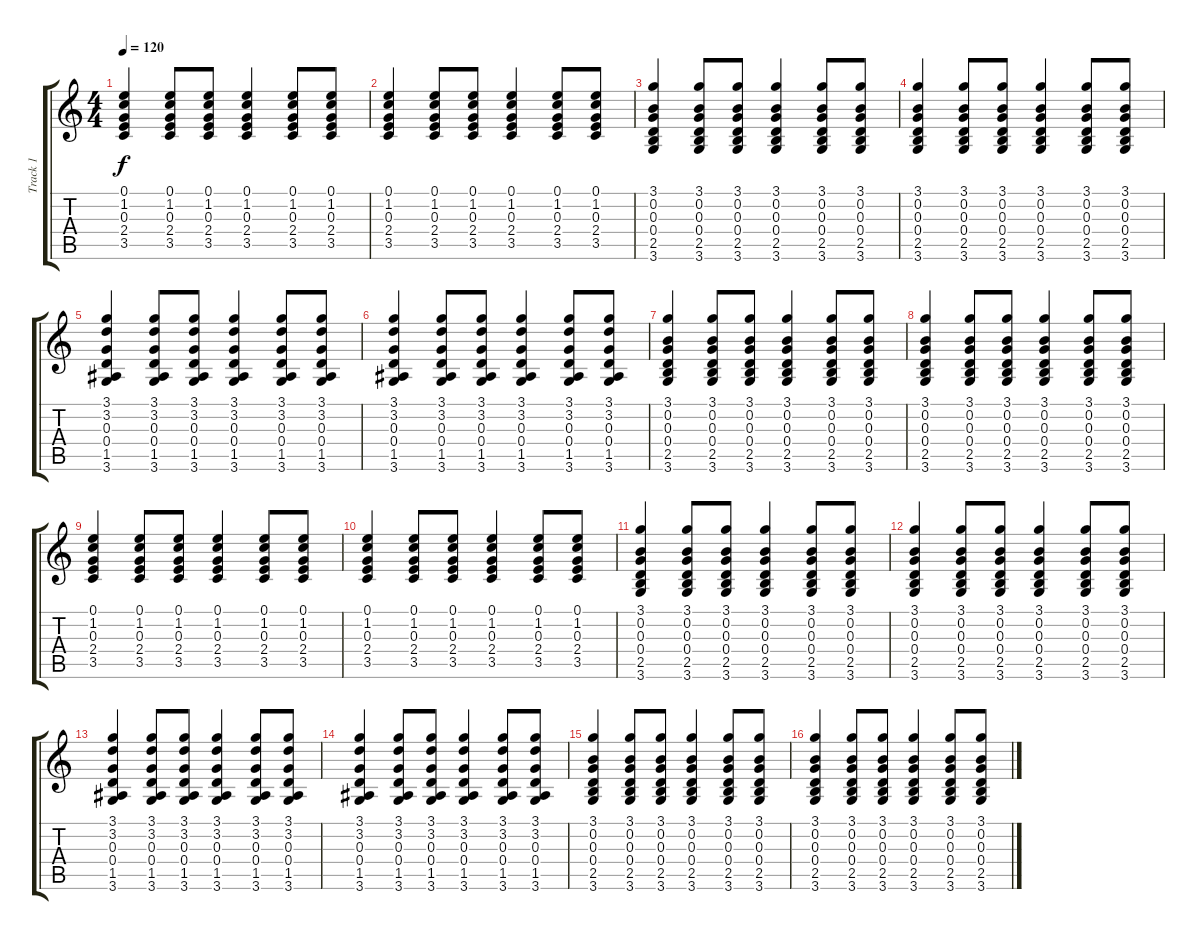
\track ("Track 1" "Track 1") {instrument acousticguitarnylon}
\staff {score tabs}
\tuning (E4 B3 G3 D3 A2 E2) {hide}
\ts (4 4)
\tempo 120
\clef g2
\ks c
(0.1 1.2 0.3 2.4 3.5).4{dy f instrument acousticguitarnylon} (0.1 1.2 0.3 2.4 3.5).8 (0.1 1.2 0.3 2.4 3.5).8 (0.1 1.2 0.3 2.4 3.5).4 (0.1 1.2 0.3 2.4 3.5).8 (0.1 1.2 0.3 2.4 3.5).8 |
(0.1 1.2 0.3 2.4 3.5).4 (0.1 1.2 0.3 2.4 3.5).8 (0.1 1.2 0.3 2.4 3.5).8 (0.1 1.2 0.3 2.4 3.5).4 (0.1 1.2 0.3 2.4 3.5).8 (0.1 1.2 0.3 2.4 3.5).8 |
(3.1 0.2 0.3 0.4 2.5 3.6).4 (3.1 0.2 0.3 0.4 2.5 3.6).8 (3.1 0.2 0.3 0.4 2.5 3.6).8 (3.1 0.2 0.3 0.4 2.5 3.6).4 (3.1 0.2 0.3 0.4 2.5 3.6).8 (3.1 0.2 0.3 0.4 2.5 3.6).8 |
(3.1 0.2 0.3 0.4 2.5 3.6).4 (3.1 0.2 0.3 0.4 2.5 3.6).8 (3.1 0.2 0.3 0.4 2.5 3.6).8 (3.1 0.2 0.3 0.4 2.5 3.6).4 (3.1 0.2 0.3 0.4 2.5 3.6).8 (3.1 0.2 0.3 0.4 2.5 3.6).8 |
(3.1 3.2 0.3 0.4 1.5 3.6).4 (3.1 3.2 0.3 0.4 1.5 3.6).8 (3.1 3.2 0.3 0.4 1.5 3.6).8 (3.1 3.2 0.3 0.4 1.5 3.6).4 (3.1 3.2 0.3 0.4 1.5 3.6).8 (3.1 3.2 0.3 0.4 1.5 3.6).8 |
(3.1 3.2 0.3 0.4 1.5 3.6).4 (3.1 3.2 0.3 0.4 1.5 3.6).8 (3.1 3.2 0.3 0.4 1.5 3.6).8 (3.1 3.2 0.3 0.4 1.5 3.6).4 (3.1 3.2 0.3 0.4 1.5 3.6).8 (3.1 3.2 0.3 0.4 1.5 3.6).8 |
(3.1 0.2 0.3 0.4 2.5 3.6).4 (3.1 0.2 0.3 0.4 2.5 3.6).8 (3.1 0.2 0.3 0.4 2.5 3.6).8 (3.1 0.2 0.3 0.4 2.5 3.6).4 (3.1 0.2 0.3 0.4 2.5 3.6).8 (3.1 0.2 0.3 0.4 2.5 3.6).8 |
(3.1 0.2 0.3 0.4 2.5 3.6).4 (3.1 0.2 0.3 0.4 2.5 3.6).8 (3.1 0.2 0.3 0.4 2.5 3.6).8 (3.1 0.2 0.3 0.4 2.5 3.6).4 (3.1 0.2 0.3 0.4 2.5 3.6).8 (3.1 0.2 0.3 0.4 2.5 3.6).8 |
(0.1 1.2 0.3 2.4 3.5).4 (0.1 1.2 0.3 2.4 3.5).8 (0.1 1.2 0.3 2.4 3.5).8 (0.1 1.2 0.3 2.4 3.5).4 (0.1 1.2 0.3 2.4 3.5).8 (0.1 1.2 0.3 2.4 3.5).8 |
(0.1 1.2 0.3 2.4 3.5).4 (0.1 1.2 0.3 2.4 3.5).8 (0.1 1.2 0.3 2.4 3.5).8 (0.1 1.2 0.3 2.4 3.5).4 (0.1 1.2 0.3 2.4 3.5).8 (0.1 1.2 0.3 2.4 3.5).8 |
(3.1 0.2 0.3 0.4 2.5 3.6).4 (3.1 0.2 0.3 0.4 2.5 3.6).8 (3.1 0.2 0.3 0.4 2.5 3.6).8 (3.1 0.2 0.3 0.4 2.5 3.6).4 (3.1 0.2 0.3 0.4 2.5 3.6).8 (3.1 0.2 0.3 0.4 2.5 3.6).8 |
(3.1 0.2 0.3 0.4 2.5 3.6).4 (3.1 0.2 0.3 0.4 2.5 3.6).8 (3.1 0.2 0.3 0.4 2.5 3.6).8 (3.1 0.2 0.3 0.4 2.5 3.6).4 (3.1 0.2 0.3 0.4 2.5 3.6).8 (3.1 0.2 0.3 0.4 2.5 3.6).8 |
(3.1 3.2 0.3 0.4 1.5 3.6).4 (3.1 3.2 0.3 0.4 1.5 3.6).8 (3.1 3.2 0.3 0.4 1.5 3.6).8 (3.1 3.2 0.3 0.4 1.5 3.6).4 (3.1 3.2 0.3 0.4 1.5 3.6).8 (3.1 3.2 0.3 0.4 1.5 3.6).8 |
(3.1 3.2 0.3 0.4 1.5 3.6).4 (3.1 3.2 0.3 0.4 1.5 3.6).8 (3.1 3.2 0.3 0.4 1.5 3.6).8 (3.1 3.2 0.3 0.4 1.5 3.6).4 (3.1 3.2 0.3 0.4 1.5 3.6).8 (3.1 3.2 0.3 0.4 1.5 3.6).8 |
(3.1 0.2 0.3 0.4 2.5 3.6).4 (3.1 0.2 0.3 0.4 2.5 3.6).8 (3.1 0.2 0.3 0.4 2.5 3.6).8 (3.1 0.2 0.3 0.4 2.5 3.6).4 (3.1 0.2 0.3 0.4 2.5 3.6).8 (3.1 0.2 0.3 0.4 2.5 3.6).8 |
(3.1 0.2 0.3 0.4 2.5 3.6).4 (3.1 0.2 0.3 0.4 2.5 3.6).8 (3.1 0.2 0.3 0.4 2.5 3.6).8 (3.1 0.2 0.3 0.4 2.5 3.6).4 (3.1 0.2 0.3 0.4 2.5 3.6).8 (3.1 0.2 0.3 0.4 2.5 3.6).8
